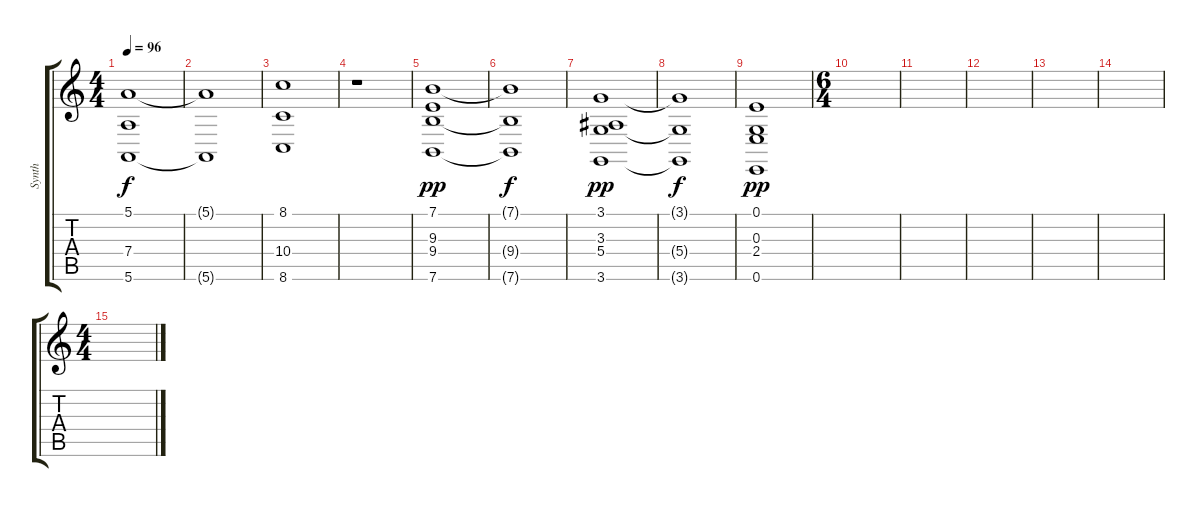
\track ("Synth" "Synth") {instrument pad2warm}
\staff {score tabs}
\tuning (E4 B3 G3 D3 A2 E2) {hide}
\ts (4 4)
\tempo 96
\clef g2
\ks c
(5.1 7.4 5.6).1{dy f} |
(5.1{t} 5.6{t}).1 |
(8.1 10.4 8.6).1 |
r.1 |
(7.1 9.3 9.4 7.6).1{dy pp volume 11} |
(7.1{t} 9.4{t} 7.6{t}).1{dy f} |
(3.1 3.3 5.4 3.6).1{dy pp} |
(3.1{t} 5.4{t} 3.6{t}).1{dy f} |
(0.1 0.3 2.4 0.6).1{dy pp} |
\ts (6 4)
|
|
|
|
|
\ts (4 4)
